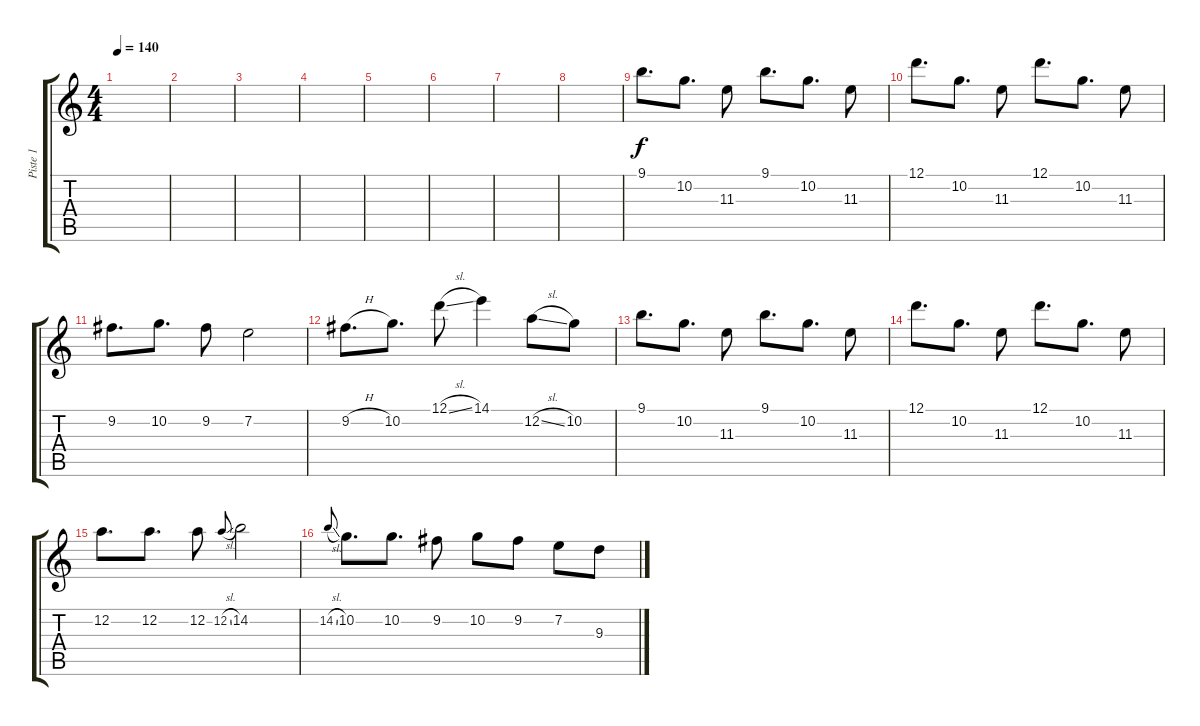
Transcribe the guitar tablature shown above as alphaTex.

\track ("Piste 1" "Piste 1") {instrument distortionguitar}
\staff {score tabs}
\tuning (D4 A3 F3 C3 G2 C2) {hide}
\ts (4 4)
\tempo 140
\clef g2
\ks c
|
|
|
|
|
|
|
|
9.1.8{d} 10.2.8{d} 11.3.8 9.1.8{d} 10.2.8{d} 11.3.8 |
12.1.8{d} 10.2.8{d} 11.3.8 12.1.8{d} 10.2.8{d} 11.3.8 |
9.2.8{d} 10.2.8{d} 9.2.8 7.2.2 |
9.2{h}.8{d} 10.2.8{d} 12.1{sl}.8 14.1.4 12.2{sl}.8 10.2.8 |
9.1.8{d} 10.2.8{d} 11.3.8 9.1.8{d} 10.2.8{d} 11.3.8 |
12.1.8{d} 10.2.8{d} 11.3.8 12.1.8{d} 10.2.8{d} 11.3.8 |
12.2.8{d} 12.2.8{d} 12.2.8 12.2{sl}.8{gr onbeat} 14.2.2 |
14.2{sl}.8{gr onbeat} 10.2.8{d} 10.2.8{d} 9.2.8 10.2.8 9.2.8 7.2.8 9.3.8
